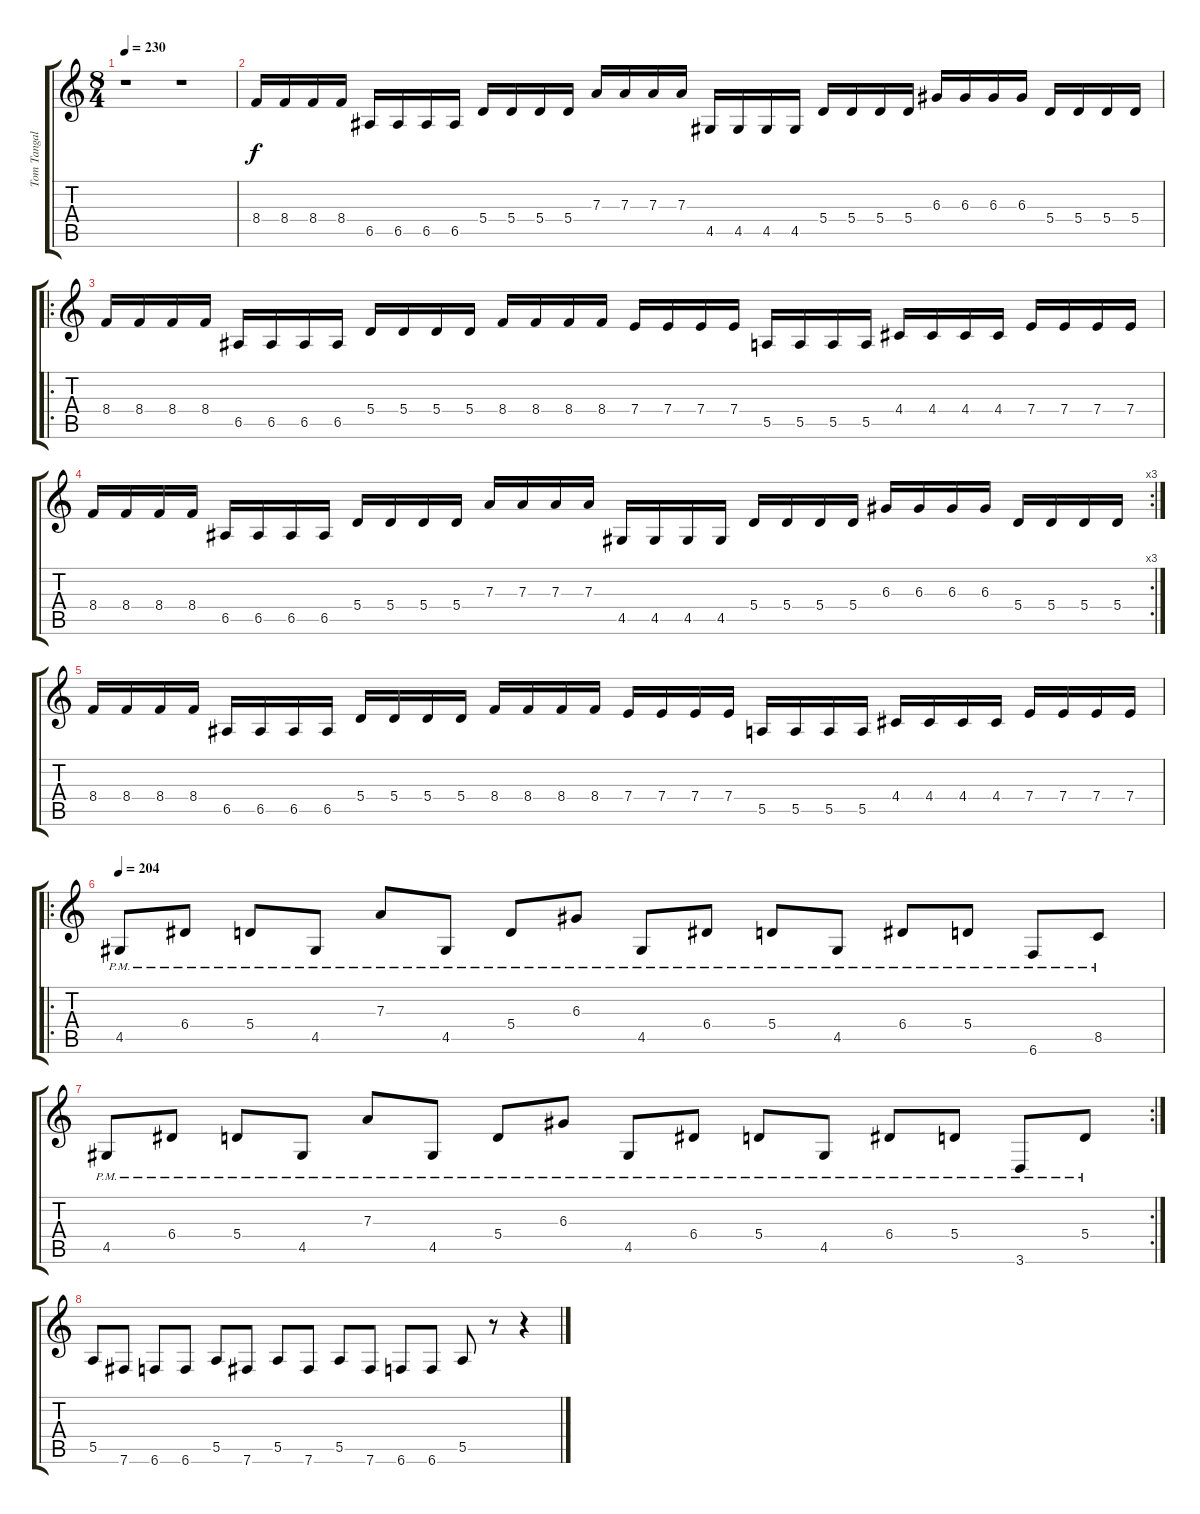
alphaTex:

\track ("Tom Tangalos" "Tom Tangal") {instrument distortionguitar}
\staff {score tabs}
\tuning (B3 Gb3 D3 A2 E2 B1) {hide}
\ts (8 4)
\tempo 230
\clef g2
\ks c
r.1{dy f instrument distortionguitar} r.1 |
8.4.16 8.4.16 8.4.16 8.4.16 6.5.16 6.5.16 6.5.16 6.5.16 5.4.16 5.4.16 5.4.16 5.4.16 7.3.16 7.3.16 7.3.16 7.3.16 4.5.16 4.5.16 4.5.16 4.5.16 5.4.16 5.4.16 5.4.16 5.4.16 6.3.16 6.3.16 6.3.16 6.3.16 5.4.16 5.4.16 5.4.16 5.4.16 |
\ro
8.4.16 8.4.16 8.4.16 8.4.16 6.5.16 6.5.16 6.5.16 6.5.16 5.4.16 5.4.16 5.4.16 5.4.16 8.4.16 8.4.16 8.4.16 8.4.16 7.4.16 7.4.16 7.4.16 7.4.16 5.5.16 5.5.16 5.5.16 5.5.16 4.4.16 4.4.16 4.4.16 4.4.16 7.4.16 7.4.16 7.4.16 7.4.16 |
\rc 3
8.4.16 8.4.16 8.4.16 8.4.16 6.5.16 6.5.16 6.5.16 6.5.16 5.4.16 5.4.16 5.4.16 5.4.16 7.3.16 7.3.16 7.3.16 7.3.16 4.5.16 4.5.16 4.5.16 4.5.16 5.4.16 5.4.16 5.4.16 5.4.16 6.3.16 6.3.16 6.3.16 6.3.16 5.4.16 5.4.16 5.4.16 5.4.16 |
8.4.16 8.4.16 8.4.16 8.4.16 6.5.16 6.5.16 6.5.16 6.5.16 5.4.16 5.4.16 5.4.16 5.4.16 8.4.16 8.4.16 8.4.16 8.4.16 7.4.16 7.4.16 7.4.16 7.4.16 5.5.16 5.5.16 5.5.16 5.5.16 4.4.16 4.4.16 4.4.16 4.4.16 7.4.16 7.4.16 7.4.16 7.4.16 |
\ro
\tempo 204
4.5{pm}.8 6.4{pm}.8 5.4{pm}.8 4.5{pm}.8 7.3{pm}.8 4.5{pm}.8 5.4{pm}.8 6.3{pm}.8 4.5{pm}.8 6.4{pm}.8 5.4{pm}.8 4.5{pm}.8 6.4{pm}.8 5.4{pm}.8 6.6{pm}.8 8.5{pm}.8 |
\rc 2
4.5{pm}.8 6.4{pm}.8 5.4{pm}.8 4.5{pm}.8 7.3{pm}.8 4.5{pm}.8 5.4{pm}.8 6.3{pm}.8 4.5{pm}.8 6.4{pm}.8 5.4{pm}.8 4.5{pm}.8 6.4{pm}.8 5.4{pm}.8 3.6{pm}.8 5.4{pm}.8 |
5.5.8 7.6.8 6.6.8 6.6.8 5.5.8 7.6.8 5.5.8 7.6.8 5.5.8 7.6.8 6.6.8 6.6.8 5.5.8 r.8 r.4
